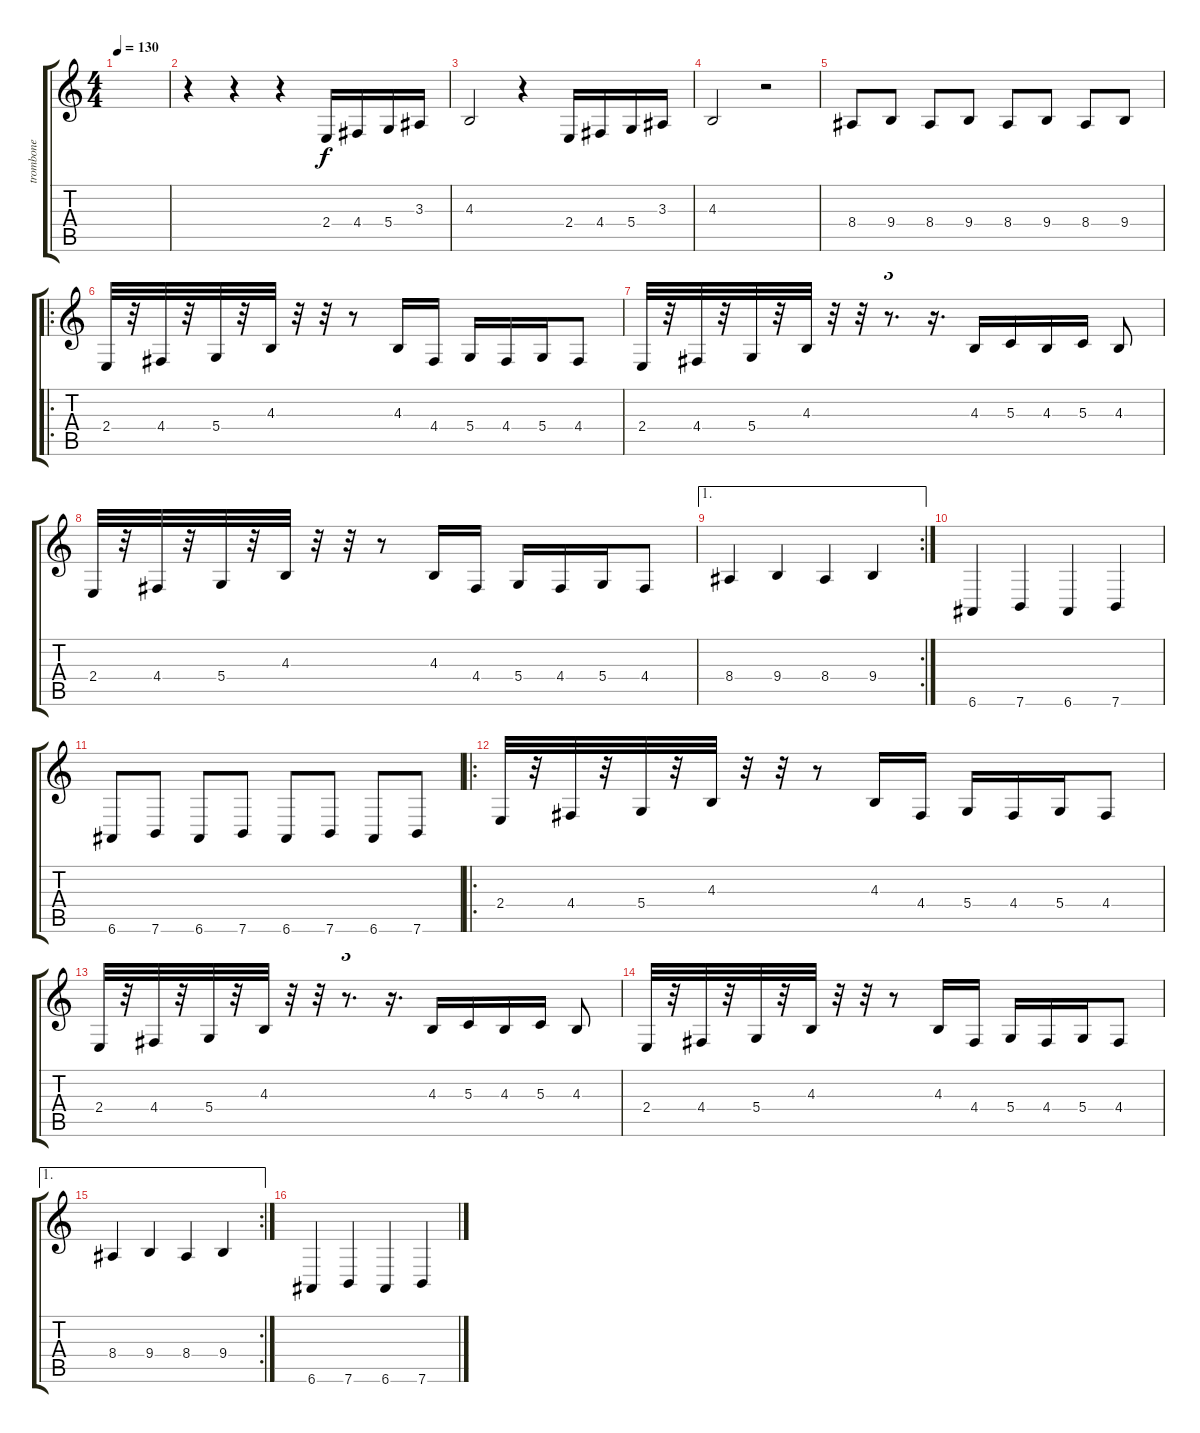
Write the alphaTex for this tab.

\track ("trombone" "trombone") {instrument trombone}
\staff {score tabs}
\tuning (E4 B3 G3 D3 A2 E2) {hide}
\ts (4 4)
\tempo 130
\clef g2
\ks c
|
r.4 r.4 r.4 2.4.16 4.4.16 5.4.16 3.3.16 |
4.3.2 r.4 2.4.16 4.4.16 5.4.16 3.3.16 |
4.3.2 r.2 |
8.4.8 9.4.8 8.4.8 9.4.8 8.4.8 9.4.8 8.4.8 9.4.8 |
\ro
2.4.32 r.32 4.4.32 r.32 5.4.32 r.32 4.3.32 r.32 r.32 r.8 4.3.16 4.4.16 5.4.16 4.4.16 5.4.16 4.4.8 |
2.4.32 r.32 4.4.32 r.32 5.4.32 r.32 4.3.32 r.32 r.32 r.8{d tu (3 2)} r.16{d} 4.3.16 5.3.16 4.3.16 5.3.16 4.3.8 |
2.4.32 r.32 4.4.32 r.32 5.4.32 r.32 4.3.32 r.32 r.32 r.8 4.3.16 4.4.16 5.4.16 4.4.16 5.4.16 4.4.8 |
\ae 1
\rc 2
8.4.4 9.4.4 8.4.4 9.4.4 |
6.6.4 7.6.4 6.6.4 7.6.4 |
6.6.8 7.6.8 6.6.8 7.6.8 6.6.8 7.6.8 6.6.8 7.6.8 |
\ro
2.4.32 r.32 4.4.32 r.32 5.4.32 r.32 4.3.32 r.32 r.32 r.8 4.3.16 4.4.16 5.4.16 4.4.16 5.4.16 4.4.8 |
2.4.32 r.32 4.4.32 r.32 5.4.32 r.32 4.3.32 r.32 r.32 r.8{d tu (3 2)} r.16{d} 4.3.16 5.3.16 4.3.16 5.3.16 4.3.8 |
2.4.32 r.32 4.4.32 r.32 5.4.32 r.32 4.3.32 r.32 r.32 r.8 4.3.16 4.4.16 5.4.16 4.4.16 5.4.16 4.4.8 |
\ae 1
\rc 2
8.4.4 9.4.4 8.4.4 9.4.4 |
6.6.4 7.6.4 6.6.4 7.6.4
